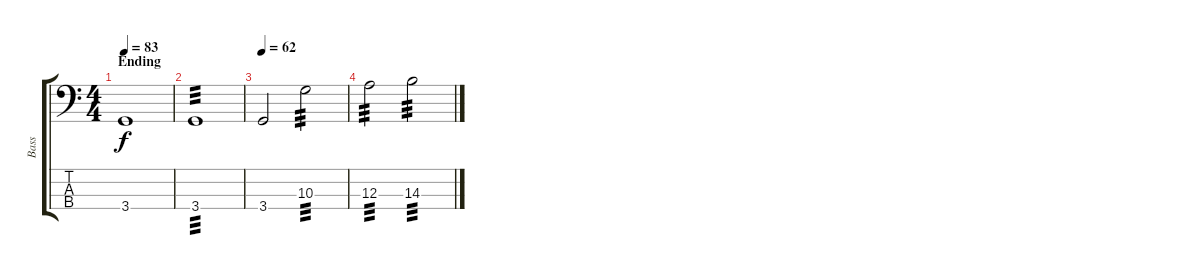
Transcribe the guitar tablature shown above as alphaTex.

\track ("Bass" "Bass") {instrument electricbasspick}
\staff {score tabs}
\tuning (G2 D2 A1 E1) {hide}
\ts (4 4)
\section ("" "Ending")
\tempo 83
\clef f4
\ks c
3.4{t}.1{dy f} |
3.4.1{tp 3} |
\tempo 62
3.4.2 10.3.2{tp 3} |
12.3.2{tp 3} 14.3.2{tp 3}
